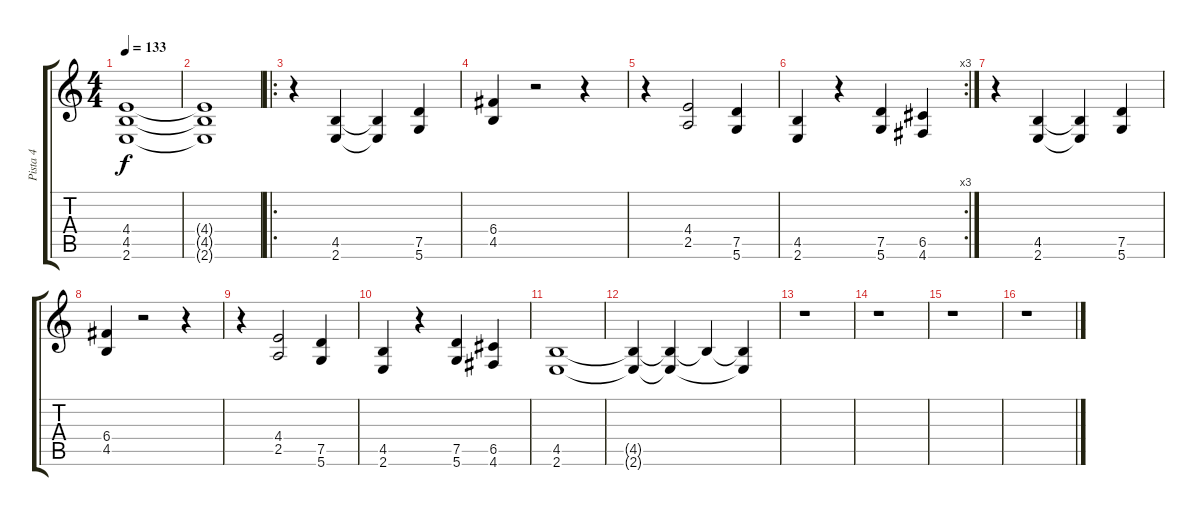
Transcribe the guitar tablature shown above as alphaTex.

\track ("Pista 4" "Pista 4") {instrument distortionguitar}
\staff {score tabs}
\tuning (D4 A3 F3 C3 G2 D2) {hide}
\ts (4 4)
\tempo 133
\clef g2
\ks c
(4.4{t} 4.5{t} 2.6{t}).1{dy f} |
(4.4{t} 4.5{t} 2.6{t}).1 |
\ro
r.4{volume 15} (4.5 2.6).4 (4.5{t} 2.6{t}).4 (7.5 5.6).4 |
(6.4 4.5).4 r.2 r.4 |
r.4 (4.4 2.5).2 (7.5 5.6).4 |
\rc 3
(4.5 2.6).4 r.4 (7.5 5.6).4 (6.5 4.6).4 |
r.4 (4.5 2.6).4 (4.5{t} 2.6{t}).4 (7.5 5.6).4 |
(6.4 4.5).4 r.2 r.4 |
r.4 (4.4 2.5).2 (7.5 5.6).4 |
(4.5 2.6).4 r.4 (7.5 5.6).4 (6.5 4.6).4 |
(4.5 2.6).1{volume 3} |
(4.5{t} 2.6{t}).4 (4.5{t} 2.6{t}).4 4.5{t}.4 (4.5{t} 2.6{t}).4 |
r.1 |
r.1 |
r.1 |
r.1
